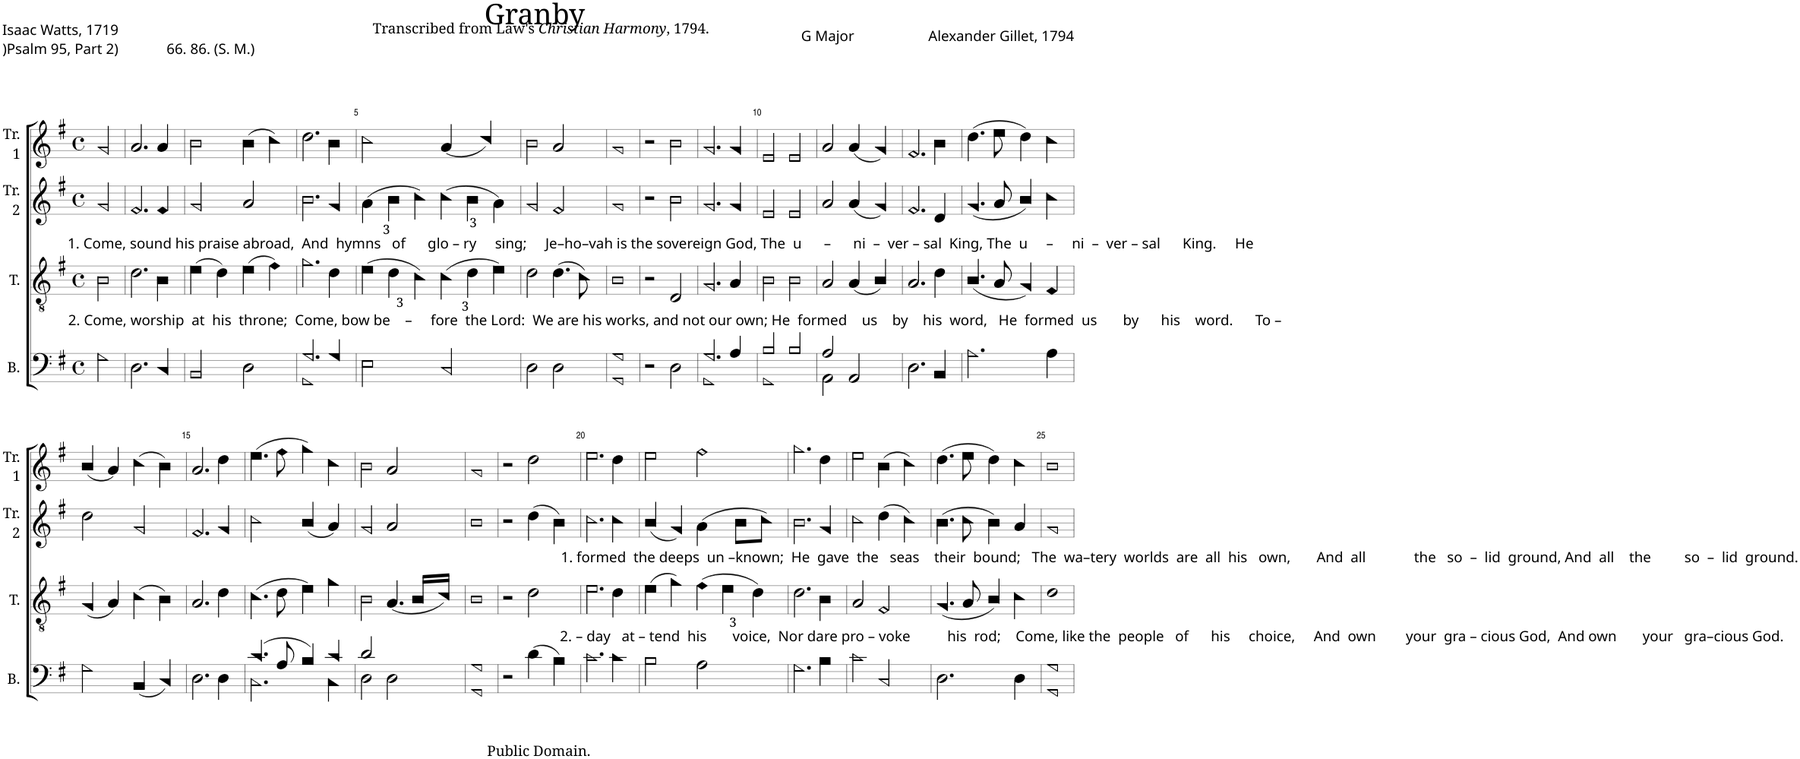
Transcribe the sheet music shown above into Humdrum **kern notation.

**kern	**kern	**kern	**kern
*part4	*part3	*part2	*part1
*staff4	*staff3	*staff2	*staff1
*I"B.	*I"T.	*I"Tr. 2	*I"Tr. 1
*I'B.	*I'T.	*I'Tr. 2	*I'Tr. 1
*clefF4	*clefGv2	*clefG2	*clefG2
*k[f#]	*k[f#]	*k[f#]	*k[f#]
*M4/4	*M4/4	*M4/4	*M4/4
*met(c)	*met(c)	*met(c)	*met(c)
=1	=1	=1	=1
!	!	!LO:TX:b:t=1. Come, sound his praise abroad,  And  hymns   of      glo – ry     sing;     Je–ho–vah is the sovereign God, The  u      –      ni  –  ver – sal  King, The  u     –     ni  –  ver – sal      King.     He	!
!	!LO:TX:b:t=2. Come, worship  at  his  throne;  Come, bow be    –     fore  the Lord&colon;  We are his works, and not our own; He  formed    us    by    his  word,   He  formed  us       by      his    word.      To –	!	!
2G!\	2B!\	2g!/	2g!/
=2	=2	=2	=2
2.D!\	2.d!\	2.f#!/	2.a!/
4C!/	4B!\	4f#!/	4a!/
=3	=3	=3	=3
2BB!/	(4e!\	2g!/	2b!\
.	4d!\)	.	.
2D!\	(4e!\	2a!/	(4b!\
.	4f#!\)	.	4cc!\)
=4	=4	=4	=4
*^	*	*	*
2.G!/	1GG!	2.g!\	2.b!\	2.dd!\
4G!/	.	4d!\	4g!/	4b!\
*v	*v	*	*	*
=5	=5	=5	=5
*	*Xbrackettup	*Xbrackettup	*
2E!\	(6e!\	(6a!\	2cc!\
.	6d!\	6b!\	.
.	6c!\)	6cc!\)	.
2C!/	(6c!\	(6cc!\	(4a!/
.	6d!\	6b!\	.
.	.	.	4cc!/)
.	6e!\)	6a!\)	.
=6	=6	=6	=6
2D!\	2d!\	2g!/	2b!\
2D!\	(4.d!\	2f#!/	2a!/
.	8c!\)	.	.
=7	=7	=7	=7
1GG! 1G!	1B!	1g!	1g!
=8	=8	=8	=8
2r	2r	2r	2r
2D!\	2D!/	2b!\	2b!\
=9	=9	=9	=9
*^	*	*	*
2.G!/	1GG!	2.G!/	2.g!/	2.g!/
4A!/	.	4A!/	4g!/	4g!/
=10	=10	=10	=10	=10
2B!/	1GG!	2B!\	2e!/	2e!/
2B!/	.	2B!\	2e!/	2e!/
=11	=11	=11	=11	=11
2A!/	2AA!\	2A!/	2a!/	2a!/
2AA!/	2ryy	(4A!/	(4a!/	(4a!/
.	.	4B!/)	4g!/)	4g!/)
*v	*v	*	*	*
=12	=12	=12	=12
2.D!\	2.A!/	2.f#!/	2.f#!/
4BB!/	4d!\	4d!/	4b!\
=13	=13	=13	=13
2.A!\	(4.B!/	(4.g!/	(4.dd!\
.	8A!/	8a!/	8ee!\
.	4G!/)	4b!/)	4dd!\)
4A!\	4F#!/	4cc!\	4cc!\
!!LO:LB:g=z
=14	=14	=14	=14
2G!\	(4G!/	2dd!\	(4b!/
.	4A!/)	.	4a!/)
(4BB!/	(4c!\	2g!/	(4cc!\
4C!/)	4B!\)	.	4b!\)
=15	=15	=15	=15
2.D!\	2.A!/	2.f#!/	2.a!/
4D!\	4d!\	4g!/	4dd!\
=16	=16	=16	=16
*^	*	*	*
(4.c!/	2.C!\	(4.c!\	2cc!\	(4.ee!\
8A!/	.	8d!\	.	8ff#!\
4B!/)	.	4e!\)	(4b!/	4gg!\)
4c!/	4C!\	4g!\	4a!/)	4cc!\
=17	=17	=17	=17	=17
2d!/	2D!\	2B!\	2g!/	2b!\
2D!\	2ryy	(4.A!/	2a!/	2a!/
.	.	16B!/LL	.	.
.	.	16c!/JJ)	.	.
*v	*v	*	*	*
=18	=18	=18	=18
1GG! 1G!	1B!	1b!	1g!
=19	=19	=19	=19
2r	2r	2r	2r
(4d!\	2d!\	(4dd!\	2dd!\
4B!\)	.	4b!\)	.
=20	=20	=20	=20
!	!	!LO:TX:b:t=1. formed  the deeps  un –known;  He  gave  the   seas    their  bound;   The  wa–tery  worlds  are  all  his   own,       And  all             the   so  –  lid  ground, And  all    the         so  –  lid  ground.	!
!	!LO:TX:b:t=2. – day   at – tend  his       voice,  Nor dare pro – voke          his  rod;    Come, like the  people   of      his     choice,     And  own        your  gra – cious God,  And own       your   gra–cious God.	!	!
2.c!\	2.e!\	2.cc!\	2.ee!\
4c!\	4d!\	4cc!\	4dd!\
=21	=21	=21	=21
2B!\	(4e!\	(4b!/	2ee!\
.	4g!\)	4g!/)	.
2A!\	(6f#!\	(4a!\	2ff#!\
.	6e!\	.	.
.	.	8b!\L	.
.	6d!\)	.	.
.	.	8cc!\J)	.
=22	=22	=22	=22
2.G!\	2.d!\	2.b!\	2.gg!\
4B!\	4B!\	4g!/	4dd!\
=23	=23	=23	=23
2c!\	2A!/	2cc!\	2ee!\
2C!/	2F#!/	(4dd!\	(4b!\
.	.	4cc!\)	4cc!\)
=24	=24	=24	=24
2.D!\	(4.G!/	(4.b!\	(4.dd!\
.	8A!/	8cc!\	8ee!\
.	4B!/)	4b!\)	4dd!\)
4D!\	4c!\	4a!/	4cc!\
=25	=25	=25	=25
1GG! 1G!	1d!	1g!	1b!
=	=	=	=
*-	*-	*-	*-
